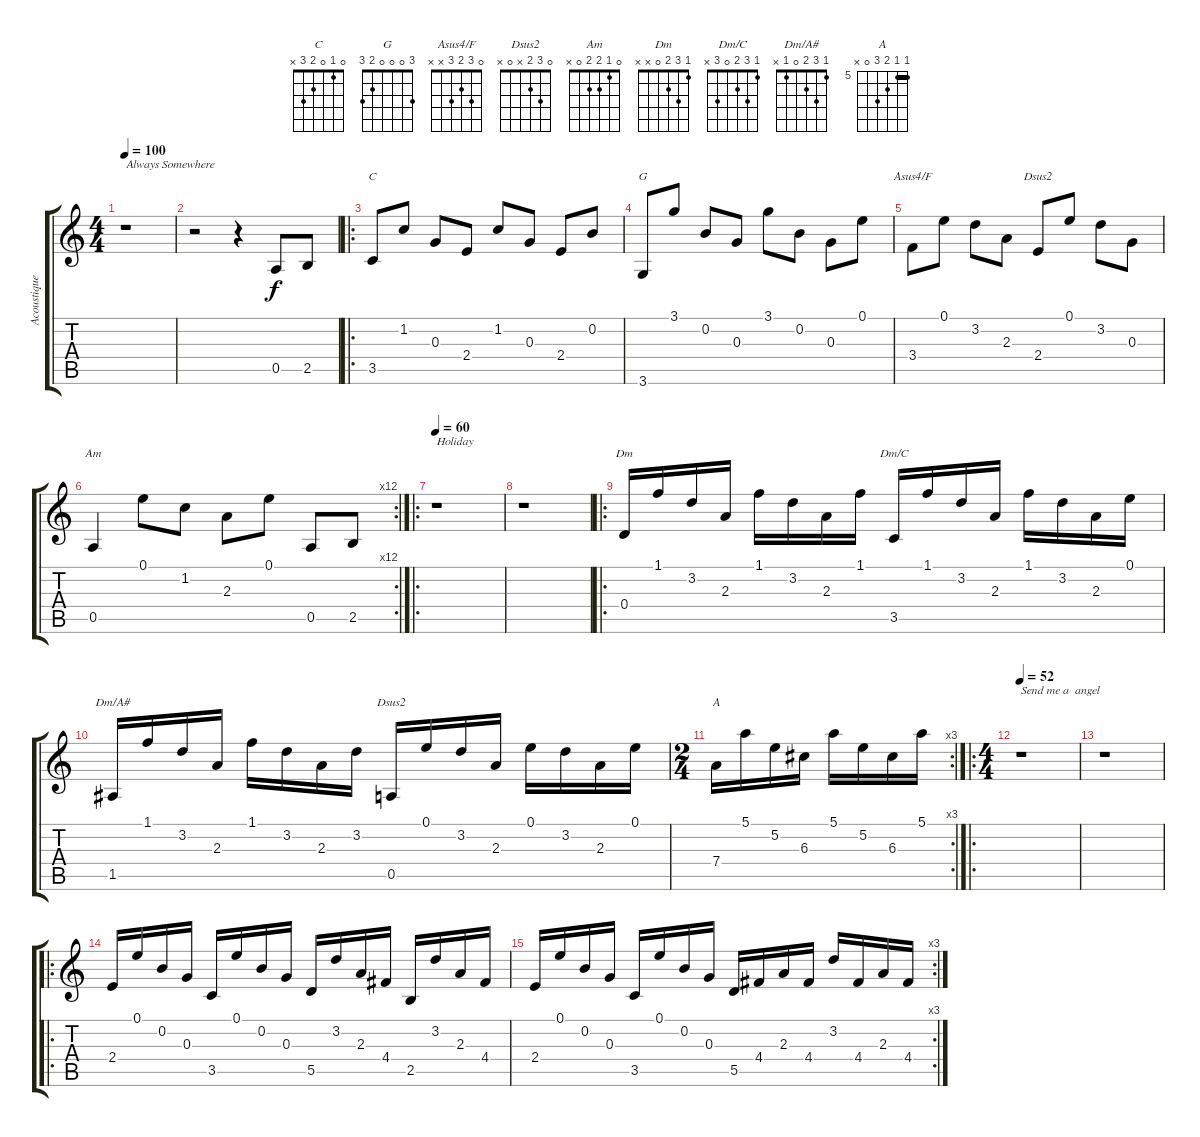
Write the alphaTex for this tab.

\track ("Acoustique guitar" "Acoustique") {instrument acousticguitarsteel}
\staff {score tabs}
\tuning (E4 B3 G3 D3 A2 E2) {hide}
\chord ("C" 0 1 0 2 3 x)
\chord ("G" 3 0 0 0 2 3)
\chord ("Asus4/F" 0 3 2 3 x x)
\chord ("Dsus2" 0 3 2 2 x x)
\chord ("Am" 0 1 2 2 0 x)
\chord ("Dm" 1 3 2 0 x x)
\chord ("Dm/C" 1 3 2 0 3 x)
\chord ("Dm/A#" 1 3 2 0 1 x)
\chord ("Dsus2" 0 3 2 x 0 x)
\chord ("A" 5 5 6 7 0 x) {firstfret 5 barre 5}
\ts (4 4)
\tempo 100
\tempo 136
\tempo 100
\clef g2
\ks c
r.1{txt "Always Somewhere" dy f instrument acousticguitarsteel} |
r.2 r.4 0.5.8 2.5.8 |
\ro
3.5.8{ch "C"} 1.2.8 0.3.8 2.4.8 1.2.8 0.3.8 2.4.8 0.2.8 |
3.6.8{ch "G"} 3.1.8 0.2.8 0.3.8 3.1.8 0.2.8 0.3.8 0.1.8 |
3.4.8{ch "Asus4/F"} 0.1.8 3.2.8 2.3.8 2.4.8{ch "Dsus2"} 0.1.8 3.2.8 0.3.8 |
\rc 12
0.5.4{ch "Am"} 0.1.8 1.2.8 2.3.8 0.1.8 0.5.8 2.5.8 |
\ro
\tempo 60
r.1{txt "Holiday"} |
r.1 |
\ro
0.4.16{ch "Dm"} 1.1.16 3.2.16 2.3.16 1.1.16 3.2.16 2.3.16 1.1.16 3.5.16{ch "Dm/C"} 1.1.16 3.2.16 2.3.16 1.1.16 3.2.16 2.3.16 0.1.16 |
1.5.16{ch "Dm/A#"} 1.1.16 3.2.16 2.3.16 1.1.16 3.2.16 2.3.16 3.2.16 0.5.16{ch "Dsus2"} 0.1.16 3.2.16 2.3.16 0.1.16 3.2.16 2.3.16 0.1.16 |
\rc 3
\ts (2 4)
7.4.16{ch "A"} 5.1.16 5.2.16 6.3.16 5.1.16 5.2.16 6.3.16 5.1.16 |
\ro
\ts (4 4)
\tempo 52
r.1{txt "Send me a  angel"} |
r.1 |
\ro
2.4.16 0.1.16 0.2.16 0.3.16 3.5.16 0.1.16 0.2.16 0.3.16 5.5.16 3.2.16 2.3.16 4.4.16 2.5.16 3.2.16 2.3.16 4.4.16 |
\rc 3
2.4.16 0.1.16 0.2.16 0.3.16 3.5.16 0.1.16 0.2.16 0.3.16 5.5.16 4.4.16 2.3.16 4.4.16 3.2.16 4.4.16 2.3.16 4.4.16
